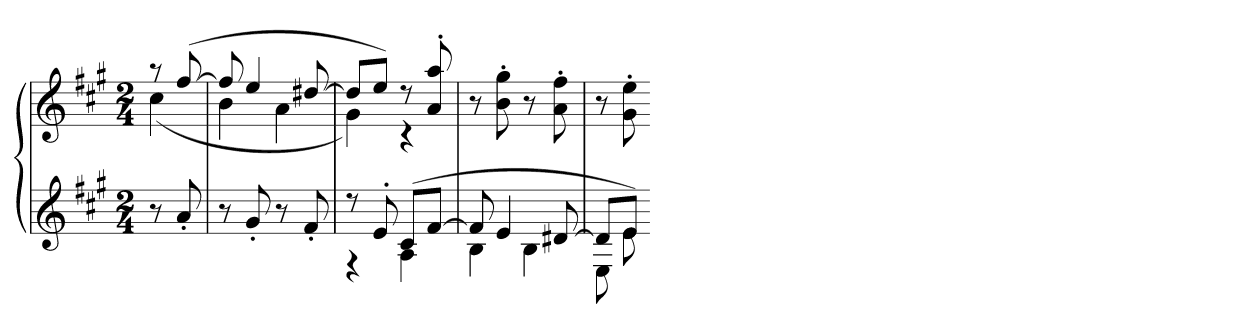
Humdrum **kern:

**kern	**kern
*part1	*part1
*staff2	*staff1
*clefG2	*clefG2
*k[f#c#g#]	*k[f#c#g#]
*A:	*A:
*M2/4	*M2/4
=	=
*	*^
8r	8r	(4cc#
8a'	([8ff#	.
=134	=134	=134
8r	8ff#]	4b
8g#'	4ee	.
8r	.	4a
8f#'	[8dd#X	.
=135	=135	=135
*^	*	*
8r	4r	8dd#L]	4g#)
8e'	.	8eeJ)	.
(8c#L	4A	8r	4r
[8f#J	.	8a' 8aa'	.
*	*	*v	*v
=136	=136	=136
8f#]	4B	8r
4e	.	8b' 8gg#'
.	4B	8r
[8d#X	.	8a' 8ff#'
=137	=137	=137
8d#L]	8E	8r
8eJ)	8e	8g#' 8ee'
*v	*v	*
=-	=-
*-	*-
